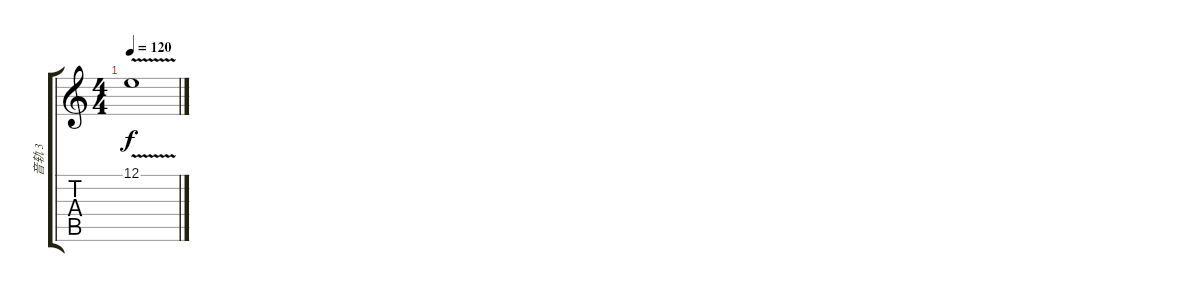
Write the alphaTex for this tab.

\track ("音轨 3" "音轨 3") {instrument voiceoohs}
\staff {score tabs}
\tuning (E4 B3 G3 D3 A2 E2) {hide}
\ts (4 4)
\tempo 120
\clef g2
\ks c
12.1{v}.1{dy f}
